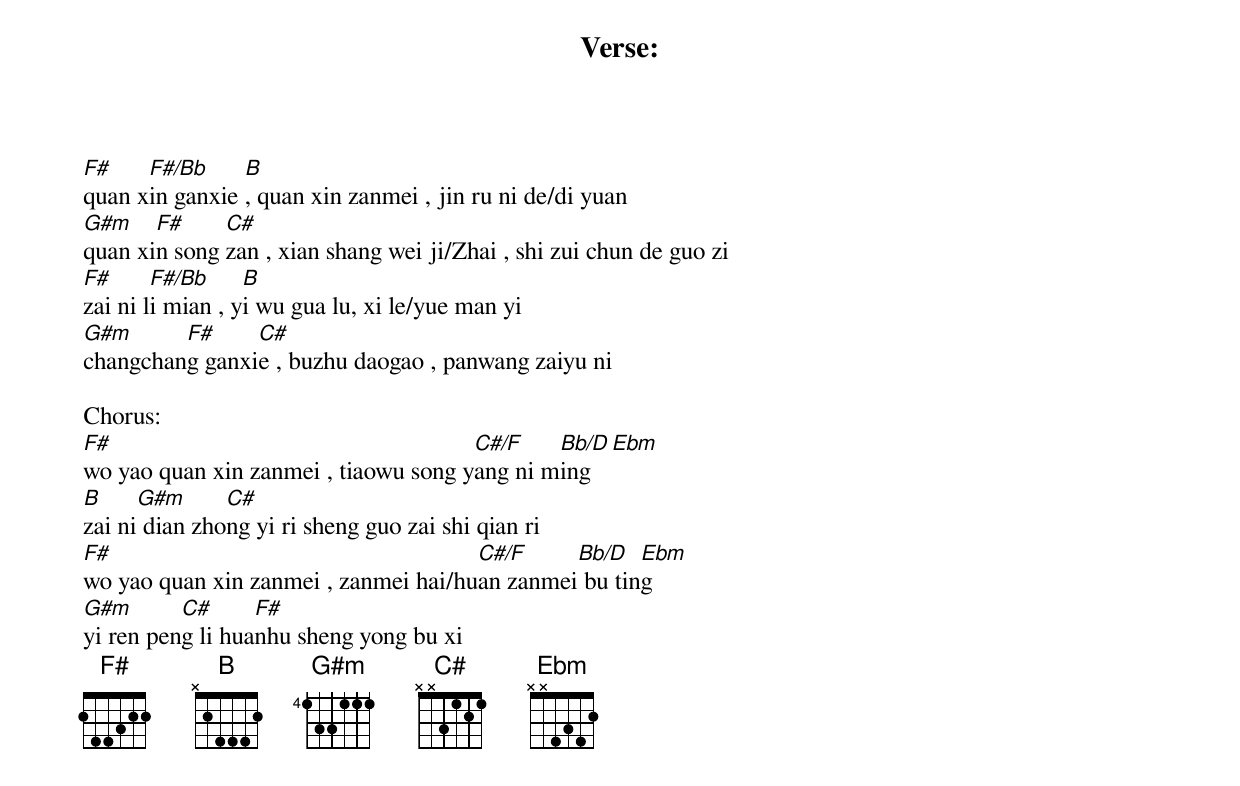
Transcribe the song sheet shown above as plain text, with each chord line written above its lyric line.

Verse:
F#    F#/Bb     B
quan xin ganxie , quan xin zanmei , jin ru ni de/di yuan
G#m    F#     C#
quan xin song zan , xian shang wei ji/Zhai , shi zui chun de guo zi
F#      F#/Bb     B
zai ni li mian , yi wu gua lu, xi le/yue man yi
G#m      F#     C#
changchang ganxie , buzhu daogao , panwang zaiyu ni

Chorus:
F#                                    C#/F    Bb/D   Ebm
wo yao quan xin zanmei , tiaowu song yang ni ming
B     G#m      C#
zai ni dian zhong yi ri sheng guo zai shi qian ri
F#                                    C#/F     Bb/D   Ebm
wo yao quan xin zanmei , zanmei hai/huan zanmei bu ting
G#m       C#      F#
yi ren peng li huanhu sheng yong bu xi
